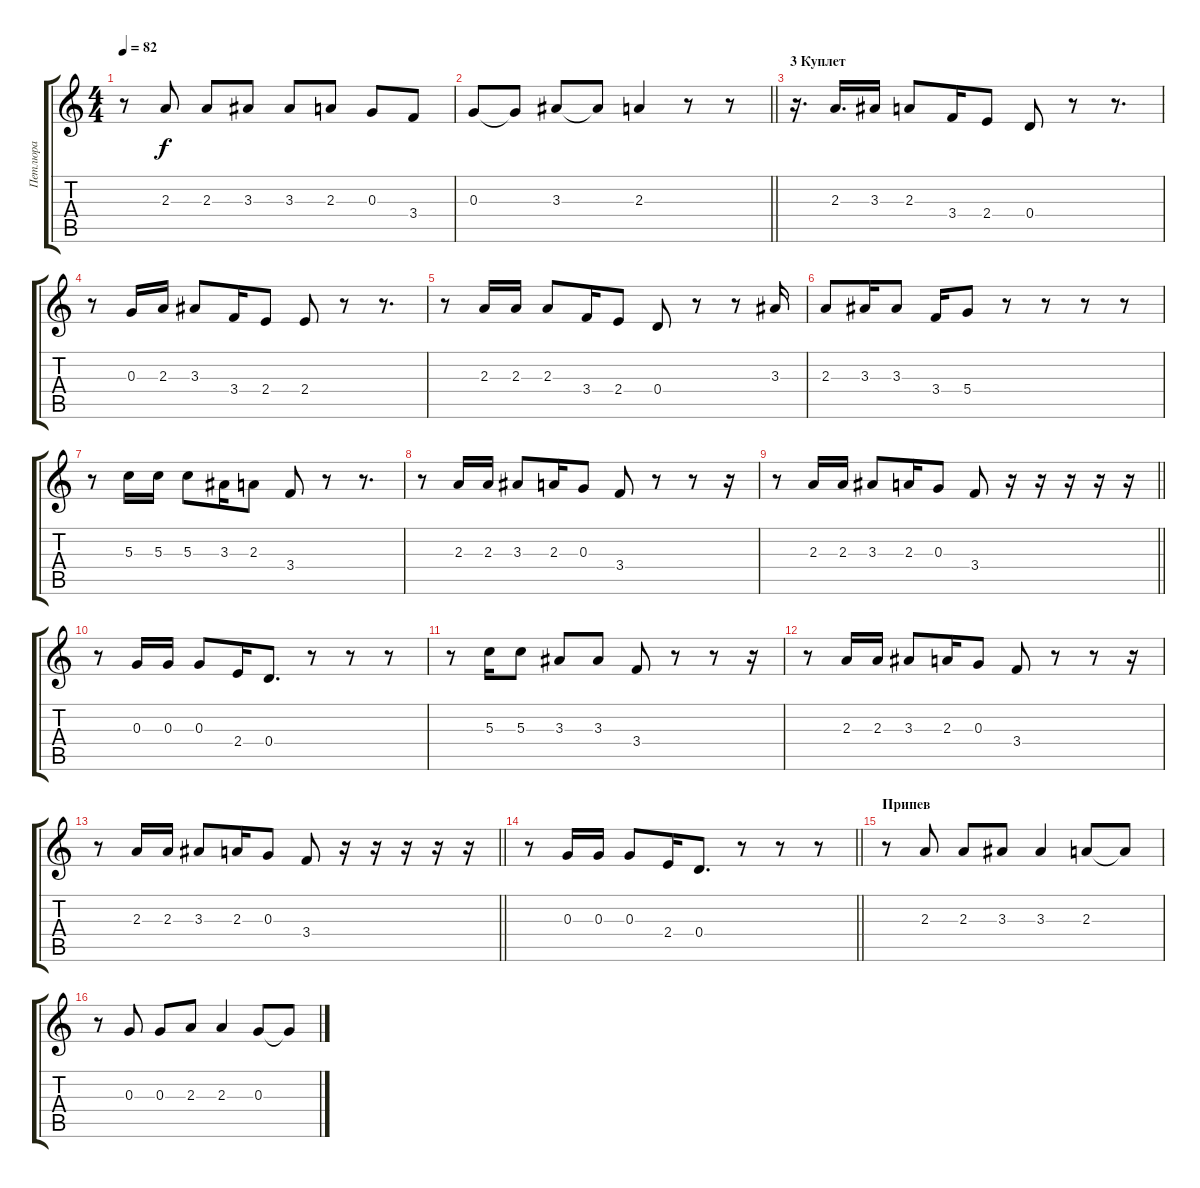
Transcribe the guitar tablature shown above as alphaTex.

\track ("Петлюра" "Петлюра") {instrument electricguitarmuted}
\staff {score tabs}
\tuning (E4 B3 G3 D3 A2 E2) {hide}
\ts (4 4)
\tempo 82
\clef g2
\ks c
r.8{dy f} 2.3.8 2.3.8 3.3.8 3.3.8 2.3.8 0.3.8 3.4.8 |
\barLineRight lightlight
0.3.8 0.3{t}.8 3.3.8 3.3{t}.8 2.3.4 r.8 r.8 |
\section ("" "3 Куплет")
r.16{d} 2.3.16{d} 3.3.16 2.3.8 3.4.16 2.4.8 0.4.8 r.8 r.8{d} |
r.8 0.3.16 2.3.16 3.3.8 3.4.16 2.4.8 2.4.8 r.8 r.8{d} |
r.8 2.3.16 2.3.16 2.3.8 3.4.16 2.4.8 0.4.8 r.8 r.8 3.3.16 |
2.3.8 3.3.16 3.3.8 3.4.16 5.4.8 r.8 r.8 r.8 r.8 |
r.8 5.3.16 5.3.16 5.3.8 3.3.16 2.3.8 3.4.8 r.8 r.8{d} |
r.8 2.3.16 2.3.16 3.3.8 2.3.16 0.3.8 3.4.8 r.8 r.8 r.16 |
\barLineRight lightlight
r.8 2.3.16 2.3.16 3.3.8 2.3.16 0.3.8 3.4.8 r.16 r.16 r.16 r.16 r.16 |
r.8 0.3.16 0.3.16 0.3.8 2.4.16 0.4.8{d} r.8 r.8 r.8 |
r.8 5.3.16 5.3.8 3.3.8 3.3.8 3.4.8 r.8 r.8 r.16 |
r.8 2.3.16 2.3.16 3.3.8 2.3.16 0.3.8 3.4.8 r.8 r.8 r.16 |
\barLineRight lightlight
r.8 2.3.16 2.3.16 3.3.8 2.3.16 0.3.8 3.4.8 r.16 r.16 r.16 r.16 r.16 |
\barLineRight lightlight
r.8 0.3.16 0.3.16 0.3.8 2.4.16 0.4.8{d} r.8 r.8 r.8 |
\section ("" "Припев")
r.8 2.3.8 2.3.8 3.3.8 3.3.4 2.3.8 2.3{t}.8 |
r.8 0.3.8 0.3.8 2.3.8 2.3.4 0.3.8 0.3{t}.8
